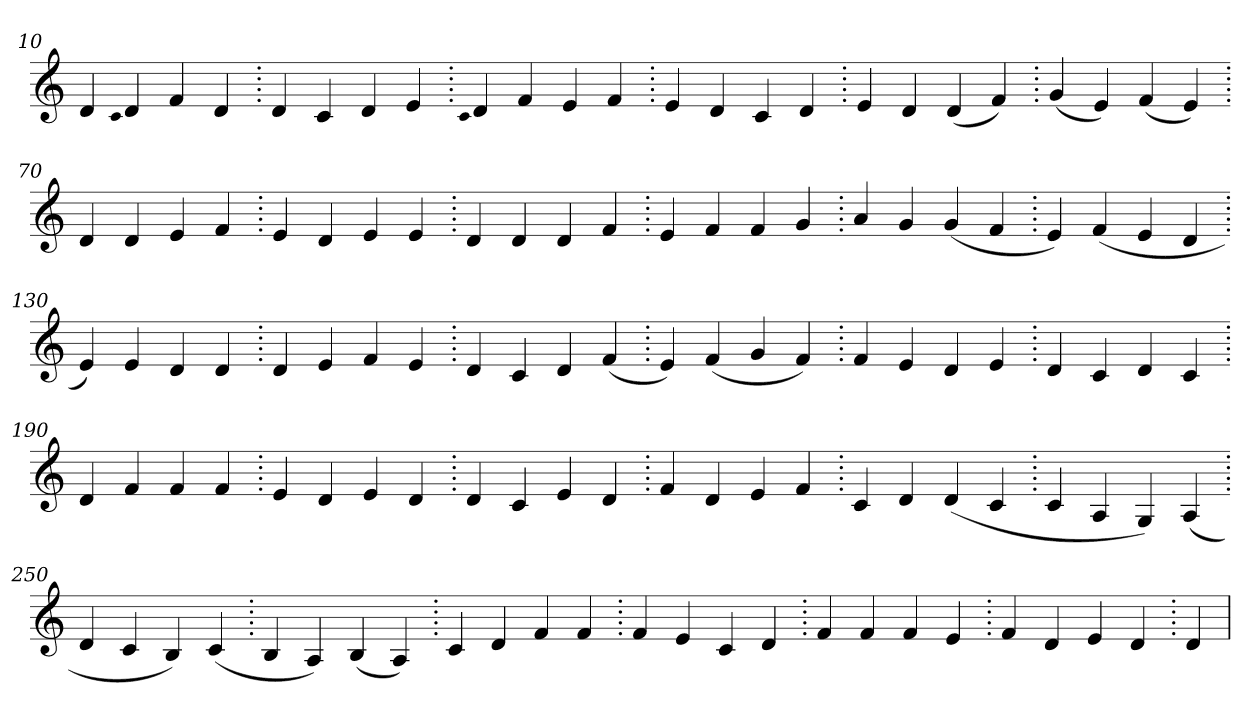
**kern
*part1
*staff1
*clefG2
=10.
4d
qqc
4d
4f
4d
=20.
4d
4c
4d
4e
=30.
qqc
4d
4f
4e
4f
=40.
4e
4d
4c
4d
=50.
4e
4d
(>4d
4f)
=60.
(>4g
4e)
(>4f
4e)
=70.
4d
4d
4e
4f
=80.
4e
4d
4e
4e
=90.
4d
4d
4d
4f
=100.
4e
4f
4f
4g
=110.
4a
4g
(>4g
4f
=120.
4e)
(>4f
4e
4d
=130.
4e)
4e
4d
4d
=140.
4d
4e
4f
4e
=150.
4d
4c
4d
(>4f
=160.
4e)
(>4f
4g
4f)
=170.
4f
4e
4d
4e
=180.
4d
4c
4d
4c
=190.
4d
4f
4f
4f
=200.
4e
4d
4e
4d
=210.
4d
4c
4e
4d
=220.
4f
4d
4e
4f
=230.
4c
4d
(>4d
4c
=240.
4c
4A
4G)
(>4A
=250.
4d
4c
4B)
(>4c
=260.
4B
4A)
(>4B
4A)
=270.
4c
4d
4f
4f
=280.
4f
4e
4c
4d
=290.
4f
4f
4f
4e
=300.
4f
4d
4e
4d
=310.
4d
=
*-
